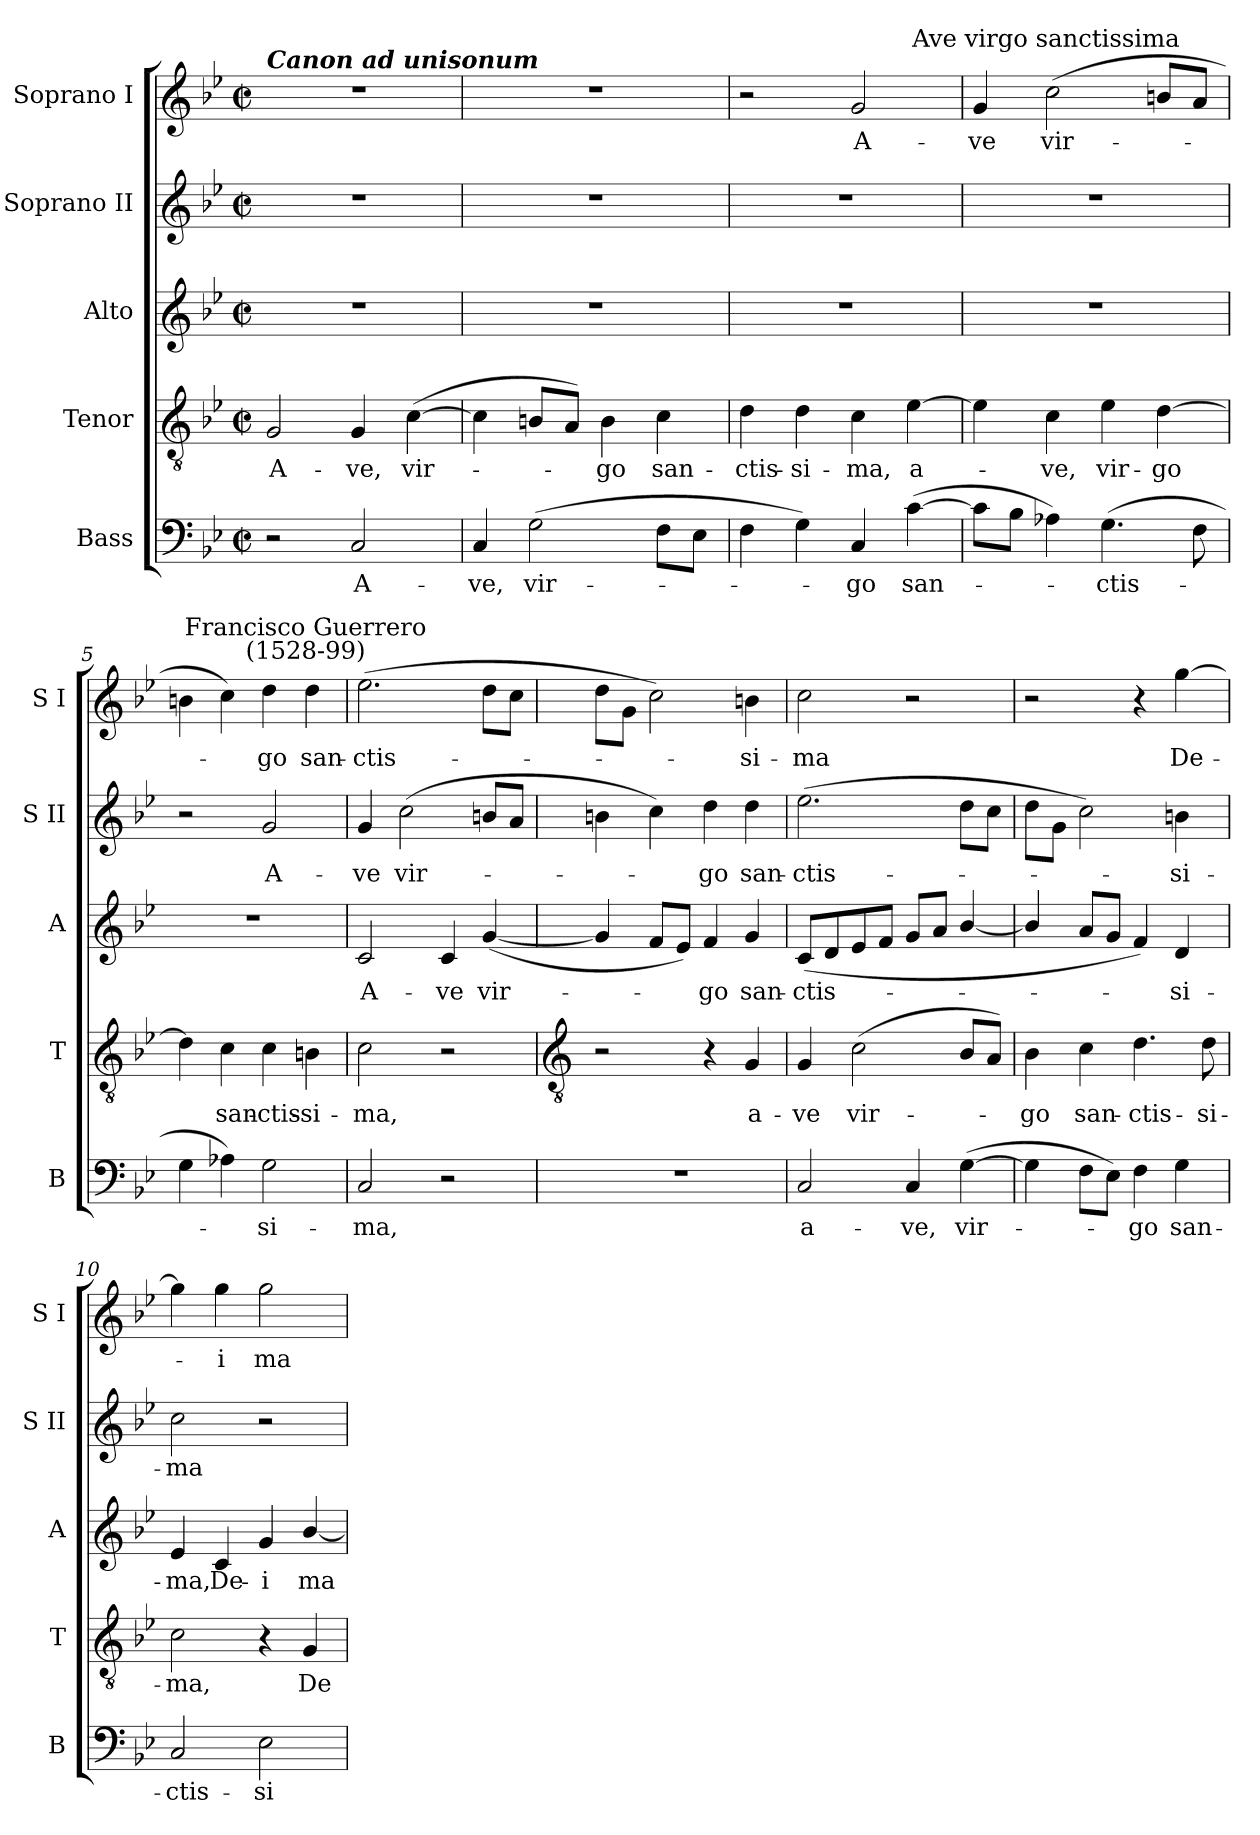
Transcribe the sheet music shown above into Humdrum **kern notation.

**kern	**text	**kern	**text	**kern	**text	**kern	**text	**kern	**text
*part5	*part5	*part4	*part4	*part3	*part3	*part2	*part2	*part1	*part1
*staff5	*staff5	*staff4	*staff4	*staff3	*staff3	*staff2	*staff2	*staff1	*staff1
*I"Bass	*	*I"Tenor	*	*I"Alto	*	*I"Soprano II	*	*I"Soprano I	*
*I'B	*	*I'T	*	*I'A	*	*I'S II	*	*I'S I	*
*clefF4	*	*clefGv2	*	*clefG2	*	*clefG2	*	*clefG2	*
*k[b-e-]	*	*k[b-e-]	*	*k[b-e-]	*	*k[b-e-]	*	*k[b-e-]	*
*B-:	*	*B-:	*	*B-:	*	*B-:	*	*B-:	*
*M2/2	*	*M2/2	*	*M2/2	*	*M2/2	*	*M2/2	*
*met(c|)	*	*met(c|)	*	*met(c|)	*	*met(c|)	*	*met(c|)	*
=1	=1	=1	=1	=1	=1	=1	=1	=1	=1
!	!	!	!	!	!	!	!	!LO:TX:a:Bi:t=Canon ad unisonum	!
!	!	!	!LO:LY:b	!	!	!	!	!	!
2r	.	2G	A-	1r	.	1r	.	1r	.
!	!LO:LY:b	!	!LO:LY:b	!	!	!	!	!	!
2C	A-	4G	-ve,	.	.	.	.	.	.
!	!	!	!LO:LY:b	!	!	!	!	!	!
.	.	(<[4c	vir-	.	.	.	.	.	.
=2	=2	=2	=2	=2	=2	=2	=2	=2	=2
!	!LO:LY:b	!	!	!	!	!	!	!	!
4C	-ve,	4c]	.	1r	.	1r	.	1r	.
!	!LO:LY:b	!	!	!	!	!	!	!	!
(>2G	vir-	8BnL	.	.	.	.	.	.	.
.	.	8AJ)	.	.	.	.	.	.	.
!	!	!	!LO:LY:b	!	!	!	!	!	!
.	.	4B	go	.	.	.	.	.	.
!	!	!	!LO:LY:b	!	!	!	!	!	!
8FL	.	4c	san-	.	.	.	.	.	.
8E-J	.	.	.	.	.	.	.	.	.
=3	=3	=3	=3	=3	=3	=3	=3	=3	=3
!	!	!	!LO:LY:b	!	!	!	!	!	!
4F	.	4d	-ctis-	1r	.	1r	.	2r	.
!	!	!	!LO:LY:b	!	!	!	!	!	!
4G)	.	4d	-si-	.	.	.	.	.	.
!	!LO:LY:b	!	!LO:LY:b	!	!	!	!	!	!LO:LY:b
4C	go	4c	-ma,	.	.	.	.	2g	A-
!	!LO:LY:b	!	!LO:LY:b	!	!	!	!	!	!
(>[4c	san-	[4e-	a-	.	.	.	.	.	.
=4	=4	=4	=4	=4	=4	=4	=4	=4	=4
!	!	!	!	!	!	!	!	!	!LO:LY:b
8cL]	.	4e-]	.	1r	.	1r	.	4g	-ve
8B-J	.	.	.	.	.	.	.	.	.
!	!	!	!	!	!	!	!	!LO:TX:a:cj:t=Ave virgo sanctissima	!
!	!	!	!LO:LY:b	!	!	!	!	!	!LO:LY:b
4A-X)	.	4c	ve,	.	.	.	.	(>2cc	vir-
!	!LO:LY:b	!	!LO:LY:b	!	!	!	!	!	!
(>4.G	ctis-	4e-	vir-	.	.	.	.	.	.
!	!	!	!LO:LY:b	!	!	!	!	!	!
.	.	[4d	-go	.	.	.	.	8bnL	.
8F	.	.	.	.	.	.	.	8aJ	.
=5	=5	=5	=5	=5	=5	=5	=5	=5	=5
4G	.	4d]	.	1r	.	2r	.	4bn	.
!	!	!	!LO:LY:b	!	!	!	!	!	!
4A-X)	.	4c	san-	.	.	.	.	4cc)	.
!	!LO:LY:b	!	!LO:LY:b	!	!	!	!LO:LY:b	!	!LO:LY:b
2G	si-	4c	-ctis-	.	.	2g	A-	4dd	go
!	!	!	!	!	!	!	!	!LO:TX:a:cj:t=Francisco Guerrero\n(1528-99)	!
!	!	!	!LO:LY:b	!	!	!	!	!	!LO:LY:b
.	.	4Bn	-si-	.	.	.	.	4dd	san-
=6	=6	=6	=6	=6	=6	=6	=6	=6	=6
!	!LO:LY:b	!	!LO:LY:b	!	!LO:LY:b	!	!LO:LY:b	!	!LO:LY:b
2C	-ma,	2c	-ma,	2c	A-	4g	-ve	(>2.ee-	-ctis-
!	!	!	!	!	!	!	!LO:LY:b	!	!
.	.	.	.	.	.	(>2cc	vir-	.	.
!	!	!	!	!	!LO:LY:b	!	!	!	!
2r	.	2r	.	4c	-ve	.	.	.	.
!	!	!	!	!	!LO:LY:b	!	!	!	!
.	.	.	.	(<[4g	vir-	8bnL	.	8ddL	.
.	.	.	.	.	.	8aJ	.	8ccJ	.
!!LO:LB:g=z
=7	=7	=7	=7	=7	=7	=7	=7	=7	=7
*	*	*clefGv2	*	*	*	*	*	*	*
1r	.	2r	.	4g]	.	4bn	.	8ddL	.
.	.	.	.	.	.	.	.	8gJ	.
.	.	.	.	8fL	.	4cc)	.	2cc)	.
.	.	.	.	8e-J)	.	.	.	.	.
!	!	!	!	!	!LO:LY:b	!	!LO:LY:b	!	!
.	.	4r	.	4f	go	4dd	go	.	.
!	!	!	!LO:LY:b	!	!LO:LY:b	!	!LO:LY:b	!	!LO:LY:b
.	.	4G	a-	4g	san-	4dd	san-	4bn	si-
=8	=8	=8	=8	=8	=8	=8	=8	=8	=8
!	!LO:LY:b	!	!LO:LY:b	!	!LO:LY:b	!	!LO:LY:b	!	!LO:LY:b
2C	a-	4G	-ve	(<8cL	-ctis-	(>2.ee-	-ctis-	2cc	-ma
.	.	.	.	8d	.	.	.	.	.
!	!	!	!LO:LY:b	!	!	!	!	!	!
.	.	(<2c	vir-	8e-	.	.	.	.	.
.	.	.	.	8fJ	.	.	.	.	.
!	!LO:LY:b	!	!	!	!	!	!	!	!
4C	-ve,	.	.	8gL	.	.	.	2r	.
.	.	.	.	8aJ	.	.	.	.	.
!	!LO:LY:b	!	!	!	!	!	!	!	!
(>[4G	vir-	8B-L	.	[4b-/	.	8ddL	.	.	.
.	.	8AJ)	.	.	.	8ccJ	.	.	.
=9	=9	=9	=9	=9	=9	=9	=9	=9	=9
!	!	!	!LO:LY:b	!	!	!	!	!	!
4G]	.	4B-	go	4b-/]	.	8ddL	.	2r	.
.	.	.	.	.	.	8gJ	.	.	.
!	!	!	!LO:LY:b	!	!	!	!	!	!
8FL	.	4c	san-	8aL	.	2cc)	.	.	.
8E-J)	.	.	.	8gJ	.	.	.	.	.
!	!LO:LY:b	!	!LO:LY:b	!	!	!	!	!	!
4F	go	4.d	-ctis-	4f)	.	.	.	4r	.
!	!LO:LY:b	!	!	!	!LO:LY:b	!	!LO:LY:b	!	!LO:LY:b
4G	san-	.	.	4d	si-	4bn	si-	[4gg	De-
!	!	!	!LO:LY:b	!	!	!	!	!	!
.	.	8d	-si-	.	.	.	.	.	.
=10	=10	=10	=10	=10	=10	=10	=10	=10	=10
!	!LO:LY:b	!	!LO:LY:b	!	!LO:LY:b	!	!LO:LY:b	!	!
2C	-ctis-	2c	-ma,	4e-	-ma,	2cc	-ma	4gg]	.
!	!	!	!	!	!LO:LY:b	!	!	!	!LO:LY:b
.	.	.	.	4c	De-	.	.	4gg	i
!	!LO:LY:b	!	!	!	!LO:LY:b	!	!	!	!LO:LY:b
2E-	-si-	4r	.	4g	-i	2r	.	2gg	ma-
!	!	!	!LO:LY:b	!	!LO:LY:b	!	!	!	!
.	.	4G	De-	[4b-/	ma-	.	.	.	.
=	=	=	=	=	=	=	=	=	=
*-	*-	*-	*-	*-	*-	*-	*-	*-	*-
